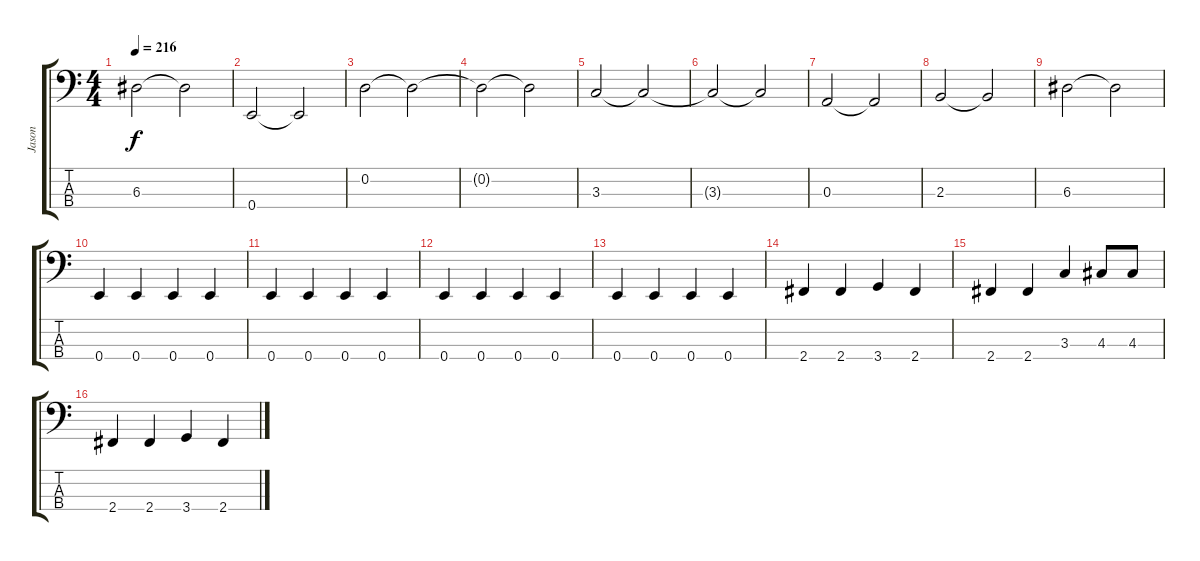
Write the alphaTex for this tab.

\track ("Jason" "Jason") {instrument electricbasspick}
\staff {score tabs}
\tuning (G2 D2 A1 E1) {hide}
\ts (4 4)
\tempo 216
\clef f4
\ks c
6.3.2{dy f} 6.3{t}.2 |
0.4.2 0.4{t}.2 |
0.2.2 0.2{t}.2 |
0.2{t}.2 0.2{t}.2 |
3.3.2 3.3{t}.2 |
3.3{t}.2 3.3{t}.2 |
0.3.2 0.3{t}.2 |
2.3.2 2.3{t}.2 |
6.3.2 6.3{t}.2 |
0.4.4 0.4.4 0.4.4 0.4.4 |
0.4.4 0.4.4 0.4.4 0.4.4 |
0.4.4 0.4.4 0.4.4 0.4.4 |
0.4.4 0.4.4 0.4.4 0.4.4 |
2.4.4 2.4.4 3.4.4 2.4.4 |
2.4.4 2.4.4 3.3.4 4.3.8 4.3.8 |
2.4.4 2.4.4 3.4.4 2.4.4
